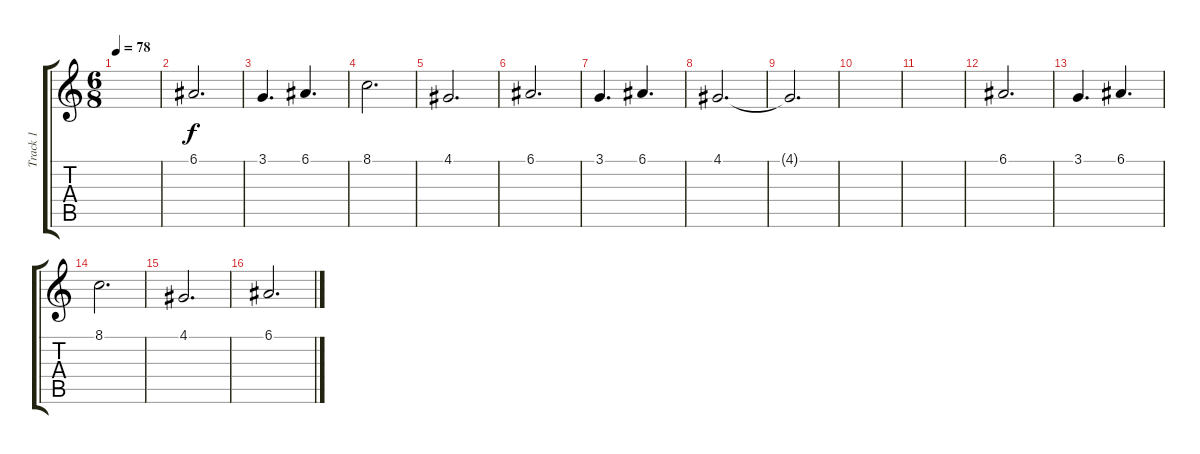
\track ("Track 1" "Track 1") {instrument choiraahs}
\staff {score tabs}
\tuning (E4 B3 G3 D3 A2 E2) {hide}
\ts (6 8)
\tempo 78
\clef g2
\ks c
|
6.1.2{d} |
3.1.4{d} 6.1.4{d} |
8.1.2{d} |
4.1.2{d} |
6.1.2{d} |
3.1.4{d} 6.1.4{d} |
4.1.2{d} |
4.1{t}.2{d} |
|
|
6.1.2{d} |
3.1.4{d} 6.1.4{d} |
8.1.2{d} |
4.1.2{d} |
6.1.2{d}
